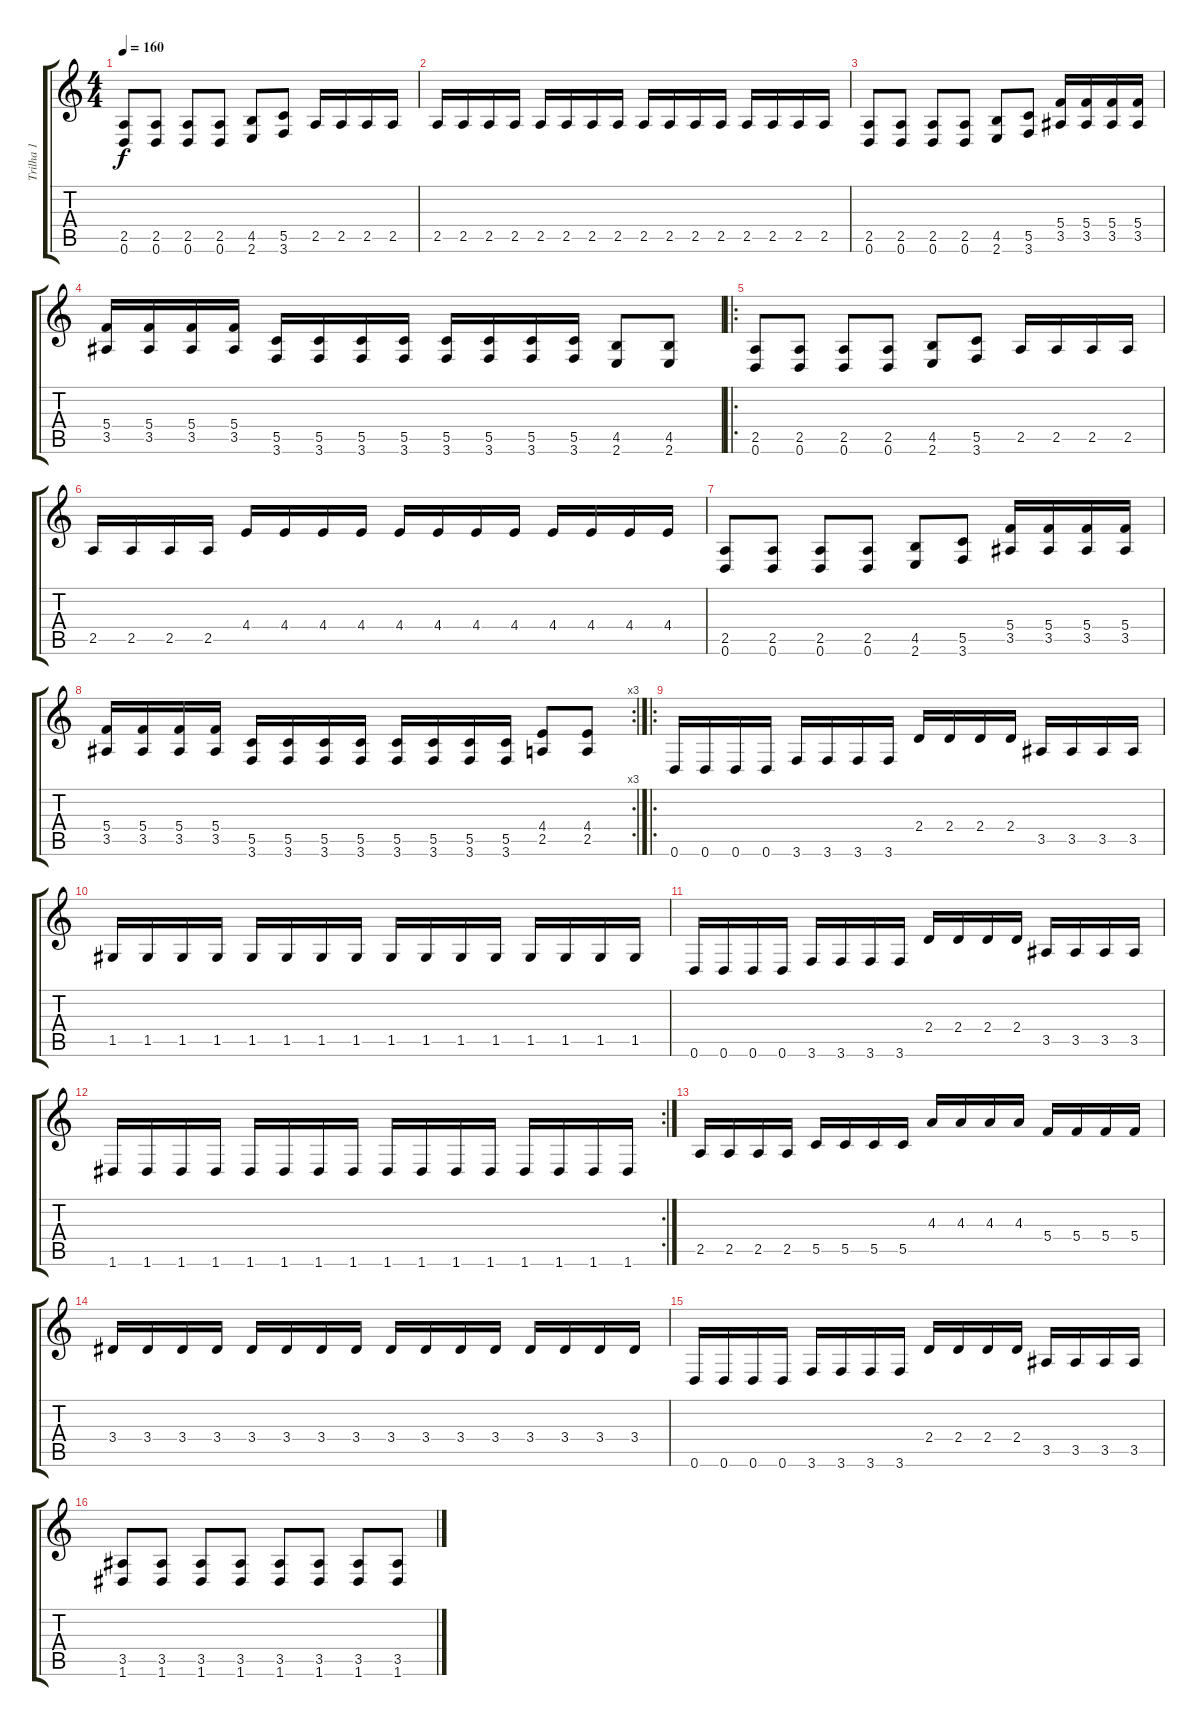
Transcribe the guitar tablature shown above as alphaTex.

\track ("Trilha 1" "Trilha 1") {instrument distortionguitar}
\staff {score tabs}
\tuning (D4 A3 F3 C3 G2 D2) {hide}
\ts (4 4)
\tempo 160
\clef g2
\ks c
(2.5 0.6).8{dy f} (2.5 0.6).8 (2.5 0.6).8 (2.5 0.6).8 (4.5 2.6).8 (5.5 3.6).8 2.5.16 2.5.16 2.5.16 2.5.16 |
2.5.16 2.5.16 2.5.16 2.5.16 2.5.16 2.5.16 2.5.16 2.5.16 2.5.16 2.5.16 2.5.16 2.5.16 2.5.16 2.5.16 2.5.16 2.5.16 |
(2.5 0.6).8 (2.5 0.6).8 (2.5 0.6).8 (2.5 0.6).8 (4.5 2.6).8 (5.5 3.6).8 (5.4 3.5).16 (5.4 3.5).16 (5.4 3.5).16 (5.4 3.5).16 |
(5.4 3.5).16 (5.4 3.5).16 (5.4 3.5).16 (5.4 3.5).16 (5.5 3.6).16 (5.5 3.6).16 (5.5 3.6).16 (5.5 3.6).16 (5.5 3.6).16 (5.5 3.6).16 (5.5 3.6).16 (5.5 3.6).16 (4.5 2.6).8 (4.5 2.6).8 |
\ro
(2.5 0.6).8 (2.5 0.6).8 (2.5 0.6).8 (2.5 0.6).8 (4.5 2.6).8 (5.5 3.6).8 2.5.16 2.5.16 2.5.16 2.5.16 |
2.5.16 2.5.16 2.5.16 2.5.16 4.4.16 4.4.16 4.4.16 4.4.16 4.4.16 4.4.16 4.4.16 4.4.16 4.4.16 4.4.16 4.4.16 4.4.16 |
(2.5 0.6).8 (2.5 0.6).8 (2.5 0.6).8 (2.5 0.6).8 (4.5 2.6).8 (5.5 3.6).8 (5.4 3.5).16 (5.4 3.5).16 (5.4 3.5).16 (5.4 3.5).16 |
\rc 3
(5.4 3.5).16 (5.4 3.5).16 (5.4 3.5).16 (5.4 3.5).16 (5.5 3.6).16 (5.5 3.6).16 (5.5 3.6).16 (5.5 3.6).16 (5.5 3.6).16 (5.5 3.6).16 (5.5 3.6).16 (5.5 3.6).16 (4.4 2.5).8 (4.4 2.5).8 |
\ro
0.6.16 0.6.16 0.6.16 0.6.16 3.6.16 3.6.16 3.6.16 3.6.16 2.4.16 2.4.16 2.4.16 2.4.16 3.5.16 3.5.16 3.5.16 3.5.16 |
1.5.16 1.5.16 1.5.16 1.5.16 1.5.16 1.5.16 1.5.16 1.5.16 1.5.16 1.5.16 1.5.16 1.5.16 1.5.16 1.5.16 1.5.16 1.5.16 |
0.6.16 0.6.16 0.6.16 0.6.16 3.6.16 3.6.16 3.6.16 3.6.16 2.4.16 2.4.16 2.4.16 2.4.16 3.5.16 3.5.16 3.5.16 3.5.16 |
\rc 2
1.6.16 1.6.16 1.6.16 1.6.16 1.6.16 1.6.16 1.6.16 1.6.16 1.6.16 1.6.16 1.6.16 1.6.16 1.6.16 1.6.16 1.6.16 1.6.16 |
2.5.16 2.5.16 2.5.16 2.5.16 5.5.16 5.5.16 5.5.16 5.5.16 4.3.16 4.3.16 4.3.16 4.3.16 5.4.16 5.4.16 5.4.16 5.4.16 |
3.4.16 3.4.16 3.4.16 3.4.16 3.4.16 3.4.16 3.4.16 3.4.16 3.4.16 3.4.16 3.4.16 3.4.16 3.4.16 3.4.16 3.4.16 3.4.16 |
0.6.16 0.6.16 0.6.16 0.6.16 3.6.16 3.6.16 3.6.16 3.6.16 2.4.16 2.4.16 2.4.16 2.4.16 3.5.16 3.5.16 3.5.16 3.5.16 |
(3.5 1.6).8 (3.5 1.6).8 (3.5 1.6).8 (3.5 1.6).8 (3.5 1.6).8 (3.5 1.6).8 (3.5 1.6).8 (3.5 1.6).8
